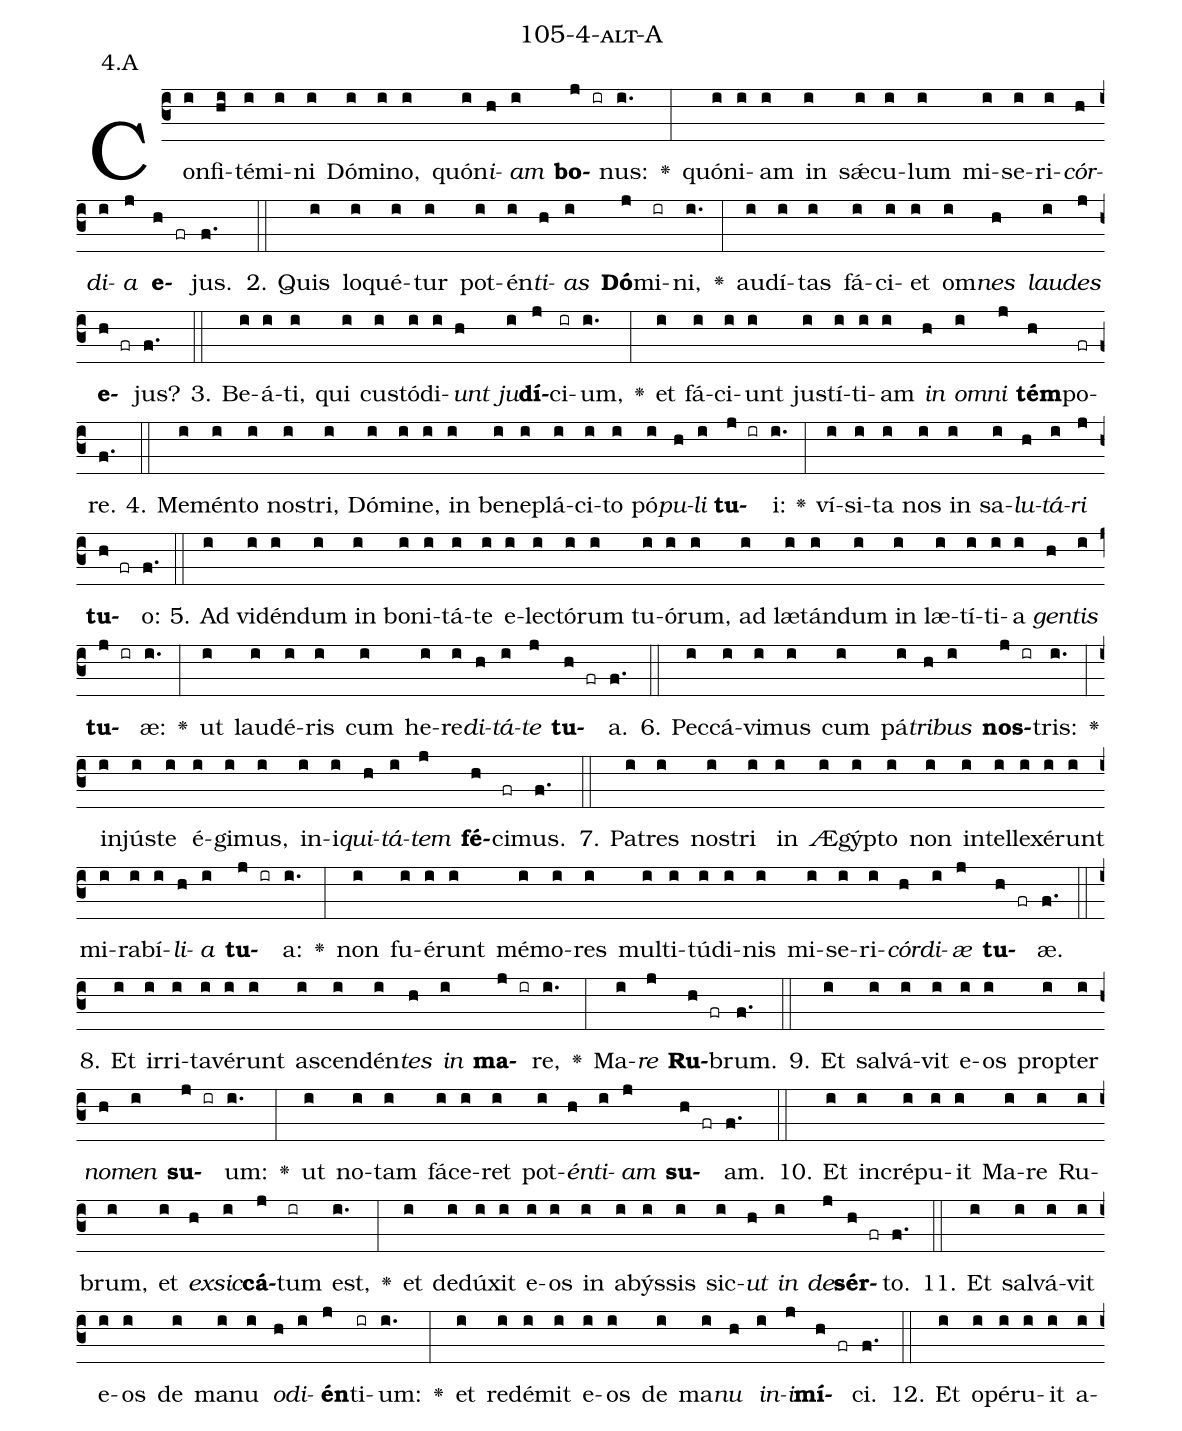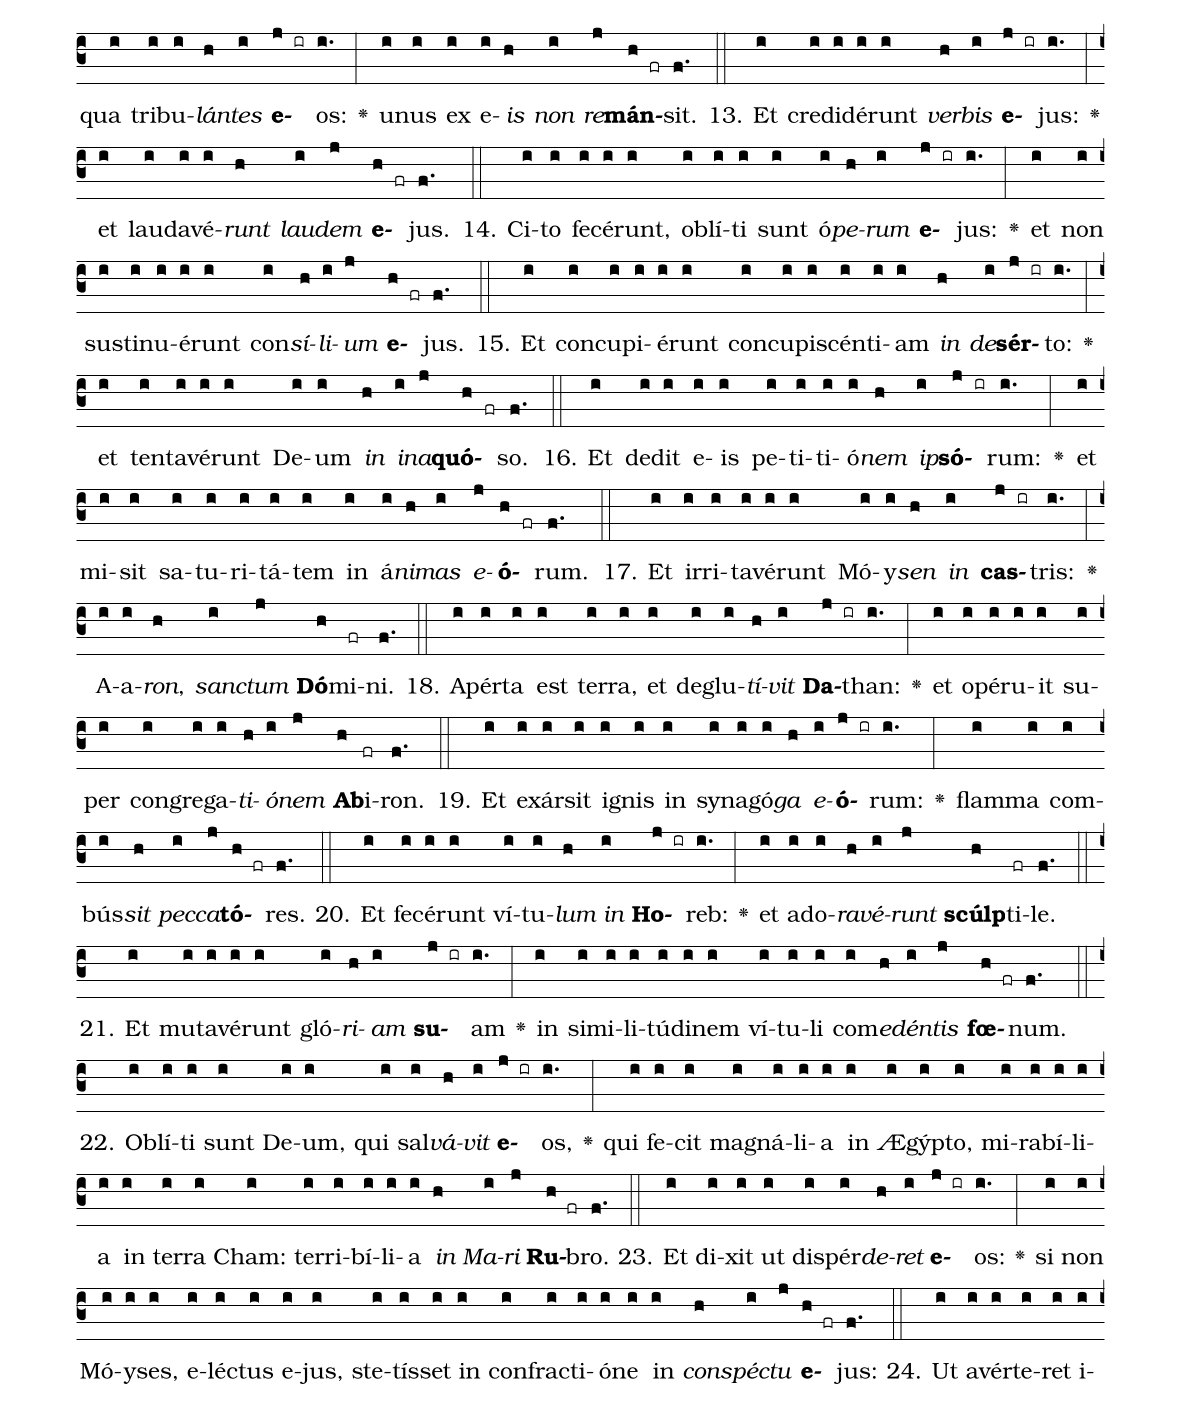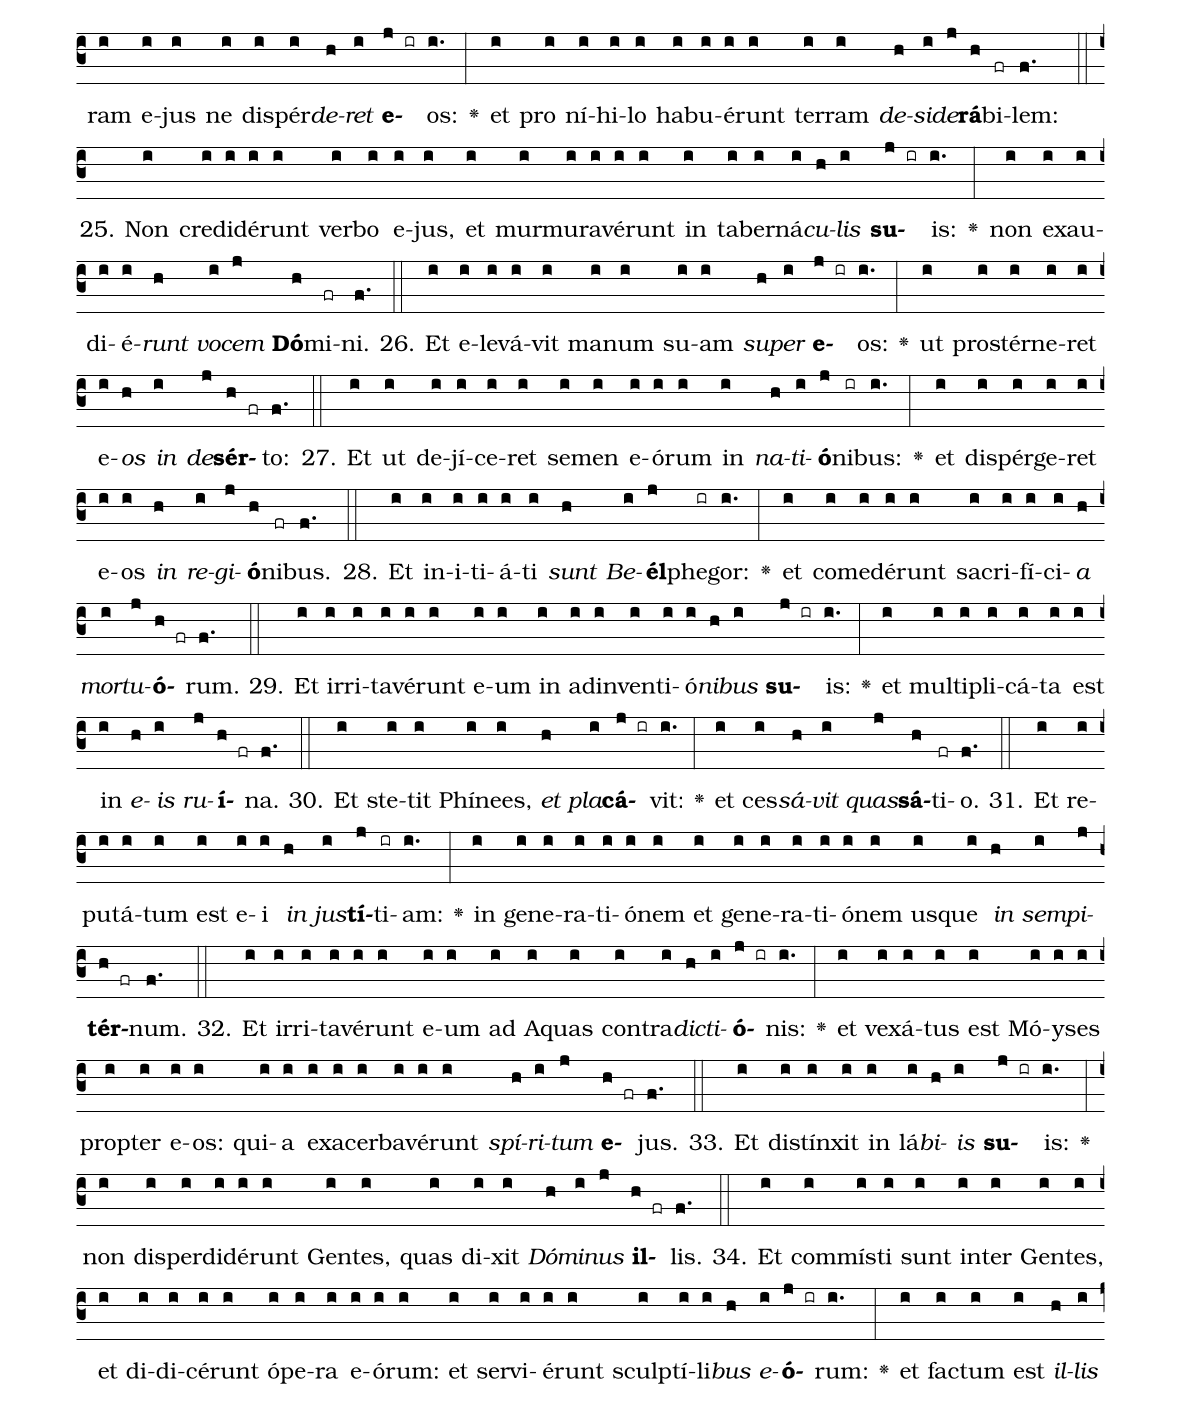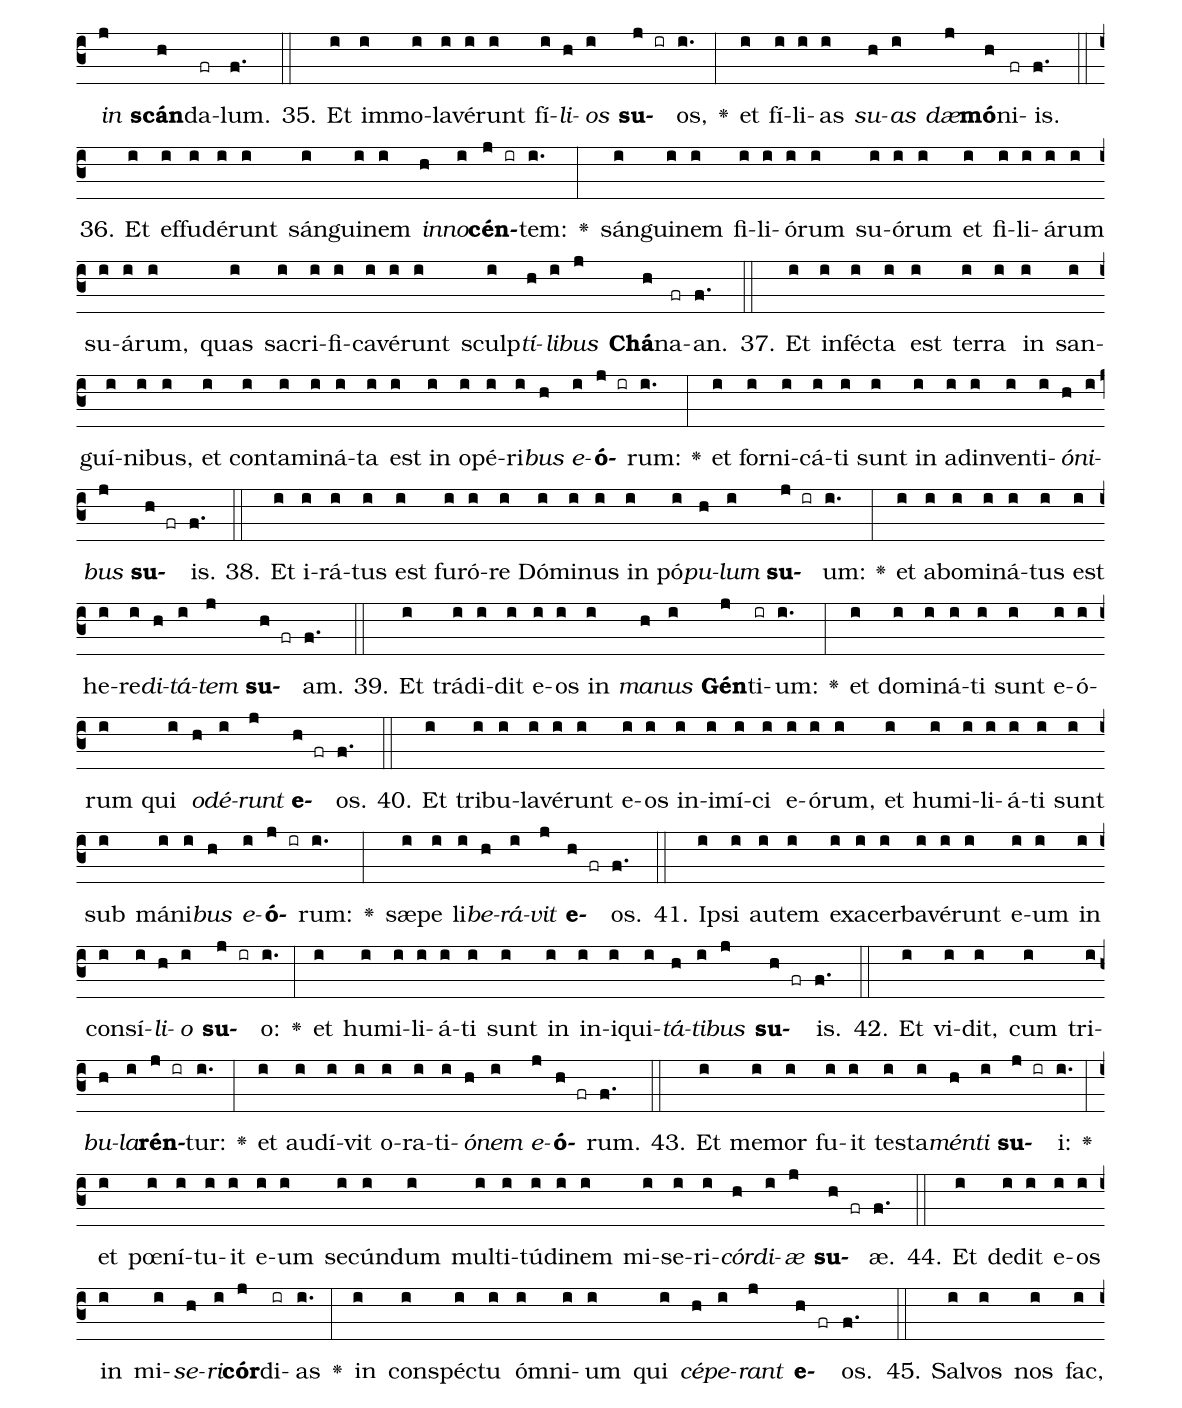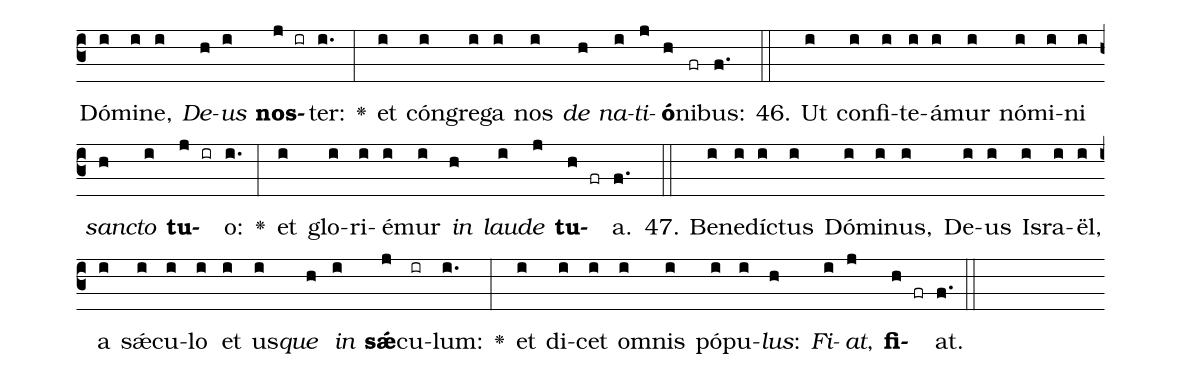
name: 105-4-alt-A;
annotation: 4.A;
%%
(c3)Con(i)fi(hi)té(i)mi(i)ni(i) Dó(i)mi(i)no,(i) quón(i)<i>i</i>(h)<i>am</i>(i) <b>bo</b>(j ir)nus:(i.) <v>\greheightstar</v>(:) quón(i)i(i)am(i) in(i) sǽ(i)cu(i)lum(i) mi(i)se(i)ri(i)<i>cór</i>(h)<i>di</i>(i)<i>a</i>(j) <b>e</b>(h fr)jus.(f.) (::)
2. Quis(i) lo(i)qué(i)tur(i) pot(i)én(i)<i>ti</i>(h)<i>as</i>(i) <b>Dó</b>(j)mi(ir)ni,(i.) <v>\greheightstar</v>(:) au(i)dí(i)tas(i) fá(i)ci(i)et(i) om(i)<i>nes</i>(h) <i>lau</i>(i)<i>des</i>(j) <b>e</b>(h fr)jus?(f.) (::)
3. Be(i)á(i)ti,(i) qui(i) cus(i)tó(i)di(i)<i>unt</i>(h) <i>ju</i>(i)<b>dí</b>(j)ci(ir)um,(i.) <v>\greheightstar</v>(:) et(i) fá(i)ci(i)unt(i) jus(i)tí(i)ti(i)am(i) <i>in</i>(h) <i>om</i>(i)<i>ni</i>(j) <b>tém</b>(h)po(fr)re.(f.) (::)
4. Me(i)mén(i)to(i) nos(i)tri,(i) Dó(i)mi(i)ne,(i) in(i) be(i)ne(i)plá(i)ci(i)to(i) pó(i)<i>pu</i>(h)<i>li</i>(i) <b>tu</b>(j ir)i:(i.) <v>\greheightstar</v>(:) ví(i)si(i)ta(i) nos(i) in(i) sa(i)<i>lu</i>(h)<i>tá</i>(i)<i>ri</i>(j) <b>tu</b>(h fr)o:(f.) (::)
5. Ad(i) vi(i)dén(i)dum(i) in(i) bo(i)ni(i)tá(i)te(i) e(i)lec(i)tó(i)rum(i) tu(i)ó(i)rum,(i) ad(i) læ(i)tán(i)dum(i) in(i) læ(i)tí(i)ti(i)a(i) <i>gen</i>(h)<i>tis</i>(i) <b>tu</b>(j ir)æ:(i.) <v>\greheightstar</v>(:) ut(i) lau(i)dé(i)ris(i) cum(i) he(i)re(i)<i>di</i>(h)<i>tá</i>(i)<i>te</i>(j) <b>tu</b>(h fr)a.(f.) (::)
6. Pec(i)cá(i)vi(i)mus(i) cum(i) pá(i)<i>tri</i>(h)<i>bus</i>(i) <b>nos</b>(j ir)tris:(i.) <v>\greheightstar</v>(:) in(i)jús(i)te(i) é(i)gi(i)mus,(i) in(i)i(i)<i>qui</i>(h)<i>tá</i>(i)<i>tem</i>(j) <b>fé</b>(h)ci(fr)mus.(f.) (::)
7. Pa(i)tres(i) nos(i)tri(i) in(i) Æ(i)gýp(i)to(i) non(i) in(i)tel(i)le(i)xé(i)runt(i) mi(i)ra(i)bí(i)<i>li</i>(h)<i>a</i>(i) <b>tu</b>(j ir)a:(i.) <v>\greheightstar</v>(:) non(i) fu(i)é(i)runt(i) mé(i)mo(i)res(i) mul(i)ti(i)tú(i)di(i)nis(i) mi(i)se(i)ri(i)<i>cór</i>(h)<i>di</i>(i)<i>æ</i>(j) <b>tu</b>(h fr)æ.(f.) (::)
8. Et(i) ir(i)ri(i)ta(i)vé(i)runt(i) a(i)scen(i)dén(i)<i>tes</i>(h) <i>in</i>(i) <b>ma</b>(j ir)re,(i.) <v>\greheightstar</v>(:) Ma(i)<i>re</i>(j) <b>Ru</b>(h fr)brum.(f.) (::)
9. Et(i) sal(i)vá(i)vit(i) e(i)os(i) prop(i)ter(i) <i>no</i>(h)<i>men</i>(i) <b>su</b>(j ir)um:(i.) <v>\greheightstar</v>(:) ut(i) no(i)tam(i) fá(i)ce(i)ret(i) pot(i)<i>én</i>(h)<i>ti</i>(i)<i>am</i>(j) <b>su</b>(h fr)am.(f.) (::)
10. Et(i) in(i)cré(i)pu(i)it(i) Ma(i)re(i) Ru(i)brum,(i) et(i) <i>ex</i>(h)<i>sic</i>(i)<b>cá</b>(j)tum(ir) est,(i.) <v>\greheightstar</v>(:) et(i) de(i)dú(i)xit(i) e(i)os(i) in(i) a(i)býs(i)sis(i) sic(i)<i>ut</i>(h) <i>in</i>(i) <i>de</i>(j)<b>sér</b>(h fr)to.(f.) (::)
11. Et(i) sal(i)vá(i)vit(i) e(i)os(i) de(i) ma(i)nu(i) <i>o</i>(h)<i>di</i>(i)<b>én</b>(j)ti(ir)um:(i.) <v>\greheightstar</v>(:) et(i) red(i)é(i)mit(i) e(i)os(i) de(i) ma(i)<i>nu</i>(h) <i>in</i>(i)<i>i</i>(j)<b>mí</b>(h fr)ci.(f.) (::)
12. Et(i) o(i)pé(i)ru(i)it(i) a(i)qua(i) tri(i)bu(i)<i>lán</i>(h)<i>tes</i>(i) <b>e</b>(j ir)os:(i.) <v>\greheightstar</v>(:) u(i)nus(i) ex(i) e(i)<i>is</i>(h) <i>non</i>(i) <i>re</i>(j)<b>mán</b>(h fr)sit.(f.) (::)
13. Et(i) cre(i)di(i)dé(i)runt(i) <i>ver</i>(h)<i>bis</i>(i) <b>e</b>(j ir)jus:(i.) <v>\greheightstar</v>(:) et(i) lau(i)da(i)vé(i)<i>runt</i>(h) <i>lau</i>(i)<i>dem</i>(j) <b>e</b>(h fr)jus.(f.) (::)
14. Ci(i)to(i) fe(i)cé(i)runt,(i) ob(i)lí(i)ti(i) sunt(i) ó(i)<i>pe</i>(h)<i>rum</i>(i) <b>e</b>(j ir)jus:(i.) <v>\greheightstar</v>(:) et(i) non(i) sus(i)ti(i)nu(i)é(i)runt(i) con(i)<i>sí</i>(h)<i>li</i>(i)<i>um</i>(j) <b>e</b>(h fr)jus.(f.) (::)
15. Et(i) con(i)cu(i)pi(i)é(i)runt(i) con(i)cu(i)pi(i)scén(i)ti(i)am(i) <i>in</i>(h) <i>de</i>(i)<b>sér</b>(j ir)to:(i.) <v>\greheightstar</v>(:) et(i) ten(i)ta(i)vé(i)runt(i) De(i)um(i) <i>in</i>(h) <i>in</i>(i)<i>a</i>(j)<b>quó</b>(h fr)so.(f.) (::)
16. Et(i) de(i)dit(i) e(i)is(i) pe(i)ti(i)ti(i)ó(i)<i>nem</i>(h) <i>ip</i>(i)<b>só</b>(j ir)rum:(i.) <v>\greheightstar</v>(:) et(i) mi(i)sit(i) sa(i)tu(i)ri(i)tá(i)tem(i) in(i) á(i)<i>ni</i>(h)<i>mas</i>(i) <i>e</i>(j)<b>ó</b>(h fr)rum.(f.) (::)
17. Et(i) ir(i)ri(i)ta(i)vé(i)runt(i) Mó(i)y(i)<i>sen</i>(h) <i>in</i>(i) <b>cas</b>(j ir)tris:(i.) <v>\greheightstar</v>(:) A(i)a(i)<i>ron</i>,(h) <i>sanc</i>(i)<i>tum</i>(j) <b>Dó</b>(h)mi(fr)ni.(f.) (::)
18. A(i)pér(i)ta(i) est(i) ter(i)ra,(i) et(i) de(i)glu(i)<i>tí</i>(h)<i>vit</i>(i) <b>Da</b>(j ir)than:(i.) <v>\greheightstar</v>(:) et(i) o(i)pé(i)ru(i)it(i) su(i)per(i) con(i)gre(i)ga(i)<i>ti</i>(h)<i>ó</i>(i)<i>nem</i>(j) <b>Ab</b>(h)i(fr)ron.(f.) (::)
19. Et(i) ex(i)ár(i)sit(i) i(i)gnis(i) in(i) sy(i)na(i)gó(i)<i>ga</i>(h) <i>e</i>(i)<b>ó</b>(j ir)rum:(i.) <v>\greheightstar</v>(:) flam(i)ma(i) com(i)bús(i)<i>sit</i>(h) <i>pec</i>(i)<i>ca</i>(j)<b>tó</b>(h fr)res.(f.) (::)
20. Et(i) fe(i)cé(i)runt(i) ví(i)tu(i)<i>lum</i>(h) <i>in</i>(i) <b>Ho</b>(j ir)reb:(i.) <v>\greheightstar</v>(:) et(i) ad(i)o(i)<i>ra</i>(h)<i>vé</i>(i)<i>runt</i>(j) <b>scúlp</b>(h)ti(fr)le.(f.) (::)
21. Et(i) mu(i)ta(i)vé(i)runt(i) gló(i)<i>ri</i>(h)<i>am</i>(i) <b>su</b>(j ir)am(i.) <v>\greheightstar</v>(:) in(i) si(i)mi(i)li(i)tú(i)di(i)nem(i) ví(i)tu(i)li(i) com(i)<i>e</i>(h)<i>dén</i>(i)<i>tis</i>(j) <b>fœ</b>(h fr)num.(f.) (::)
22. Ob(i)lí(i)ti(i) sunt(i) De(i)um,(i) qui(i) sal(i)<i>vá</i>(h)<i>vit</i>(i) <b>e</b>(j ir)os,(i.) <v>\greheightstar</v>(:) qui(i) fe(i)cit(i) ma(i)gná(i)li(i)a(i) in(i) Æ(i)gýp(i)to,(i) mi(i)ra(i)bí(i)li(i)a(i) in(i) ter(i)ra(i) Cham:(i) ter(i)ri(i)bí(i)li(i)a(i) <i>in</i>(h) <i>Ma</i>(i)<i>ri</i>(j) <b>Ru</b>(h fr)bro.(f.) (::)
23. Et(i) di(i)xit(i) ut(i) dis(i)pér(i)<i>de</i>(h)<i>ret</i>(i) <b>e</b>(j ir)os:(i.) <v>\greheightstar</v>(:) si(i) non(i) Mó(i)y(i)ses,(i) e(i)léc(i)tus(i) e(i)jus,(i) ste(i)tís(i)set(i) in(i) con(i)frac(i)ti(i)ó(i)ne(i) in(i) <i>con</i>(h)<i>spéc</i>(i)<i>tu</i>(j) <b>e</b>(h fr)jus:(f.) (::)
24. Ut(i) a(i)vér(i)te(i)ret(i) i(i)ram(i) e(i)jus(i) ne(i) dis(i)pér(i)<i>de</i>(h)<i>ret</i>(i) <b>e</b>(j ir)os:(i.) <v>\greheightstar</v>(:) et(i) pro(i) ní(i)hi(i)lo(i) ha(i)bu(i)é(i)runt(i) ter(i)ram(i) <i>de</i>(h)<i>si</i>(i)<i>de</i>(j)<b>rá</b>(h)bi(fr)lem:(f.) (::)
25. Non(i) cre(i)di(i)dé(i)runt(i) ver(i)bo(i) e(i)jus,(i) et(i) mur(i)mu(i)ra(i)vé(i)runt(i) in(i) ta(i)ber(i)ná(i)<i>cu</i>(h)<i>lis</i>(i) <b>su</b>(j ir)is:(i.) <v>\greheightstar</v>(:) non(i) ex(i)au(i)di(i)é(i)<i>runt</i>(h) <i>vo</i>(i)<i>cem</i>(j) <b>Dó</b>(h)mi(fr)ni.(f.) (::)
26. Et(i) e(i)le(i)vá(i)vit(i) ma(i)num(i) su(i)am(i) <i>su</i>(h)<i>per</i>(i) <b>e</b>(j ir)os:(i.) <v>\greheightstar</v>(:) ut(i) pro(i)stér(i)ne(i)ret(i) e(i)<i>os</i>(h) <i>in</i>(i) <i>de</i>(j)<b>sér</b>(h fr)to:(f.) (::)
27. Et(i) ut(i) de(i)jí(i)ce(i)ret(i) se(i)men(i) e(i)ó(i)rum(i) in(i) <i>na</i>(h)<i>ti</i>(i)<b>ó</b>(j)ni(ir)bus:(i.) <v>\greheightstar</v>(:) et(i) di(i)spér(i)ge(i)ret(i) e(i)os(i) <i>in</i>(h) <i>re</i>(i)<i>gi</i>(j)<b>ó</b>(h)ni(fr)bus.(f.) (::)
28. Et(i) in(i)i(i)ti(i)á(i)ti(i) <i>sunt</i>(h) <i>Be</i>(i)<b>él</b>(j)phe(ir)gor:(i.) <v>\greheightstar</v>(:) et(i) com(i)e(i)dé(i)runt(i) sa(i)cri(i)fí(i)ci(i)<i>a</i>(h) <i>mor</i>(i)<i>tu</i>(j)<b>ó</b>(h fr)rum.(f.) (::)
29. Et(i) ir(i)ri(i)ta(i)vé(i)runt(i) e(i)um(i) in(i) ad(i)in(i)ven(i)ti(i)ó(i)<i>ni</i>(h)<i>bus</i>(i) <b>su</b>(j ir)is:(i.) <v>\greheightstar</v>(:) et(i) mul(i)ti(i)pli(i)cá(i)ta(i) est(i) in(i) <i>e</i>(h)<i>is</i>(i) <i>ru</i>(j)<b>í</b>(h fr)na.(f.) (::)
30. Et(i) ste(i)tit(i) Phí(i)nees,(i) <i>et</i>(h) <i>pla</i>(i)<b>cá</b>(j ir)vit:(i.) <v>\greheightstar</v>(:) et(i) ces(i)<i>sá</i>(h)<i>vit</i>(i) <i>quas</i>(j)<b>sá</b>(h)ti(fr)o.(f.) (::)
31. Et(i) re(i)pu(i)tá(i)tum(i) est(i) e(i)i(i) <i>in</i>(h) <i>jus</i>(i)<b>tí</b>(j)ti(ir)am:(i.) <v>\greheightstar</v>(:) in(i) ge(i)ne(i)ra(i)ti(i)ó(i)nem(i) et(i) ge(i)ne(i)ra(i)ti(i)ó(i)nem(i) us(i)que(i) <i>in</i>(h) <i>sem</i>(i)<i>pi</i>(j)<b>tér</b>(h fr)num.(f.) (::)
32. Et(i) ir(i)ri(i)ta(i)vé(i)runt(i) e(i)um(i) ad(i) A(i)quas(i) con(i)tra(i)<i>dic</i>(h)<i>ti</i>(i)<b>ó</b>(j ir)nis:(i.) <v>\greheightstar</v>(:) et(i) ve(i)xá(i)tus(i) est(i) Mó(i)y(i)ses(i) prop(i)ter(i) e(i)os:(i) qui(i)a(i) ex(i)a(i)cer(i)ba(i)vé(i)runt(i) <i>spí</i>(h)<i>ri</i>(i)<i>tum</i>(j) <b>e</b>(h fr)jus.(f.) (::)
33. Et(i) di(i)stín(i)xit(i) in(i) lá(i)<i>bi</i>(h)<i>is</i>(i) <b>su</b>(j ir)is:(i.) <v>\greheightstar</v>(:) non(i) dis(i)per(i)di(i)dé(i)runt(i) Gen(i)tes,(i) quas(i) di(i)xit(i) <i>Dó</i>(h)<i>mi</i>(i)<i>nus</i>(j) <b>il</b>(h fr)lis.(f.) (::)
34. Et(i) com(i)mís(i)ti(i) sunt(i) in(i)ter(i) Gen(i)tes,(i) et(i) di(i)di(i)cé(i)runt(i) ó(i)pe(i)ra(i) e(i)ó(i)rum:(i) et(i) ser(i)vi(i)é(i)runt(i) sculp(i)tí(i)li(i)<i>bus</i>(h) <i>e</i>(i)<b>ó</b>(j ir)rum:(i.) <v>\greheightstar</v>(:) et(i) fac(i)tum(i) est(i) <i>il</i>(h)<i>lis</i>(i) <i>in</i>(j) <b>scán</b>(h)da(fr)lum.(f.) (::)
35. Et(i) im(i)mo(i)la(i)vé(i)runt(i) fí(i)<i>li</i>(h)<i>os</i>(i) <b>su</b>(j ir)os,(i.) <v>\greheightstar</v>(:) et(i) fí(i)li(i)as(i) <i>su</i>(h)<i>as</i>(i) <i>dæ</i>(j)<b>mó</b>(h)ni(fr)is.(f.) (::)
36. Et(i) ef(i)fu(i)dé(i)runt(i) sán(i)gui(i)nem(i) <i>in</i>(h)<i>no</i>(i)<b>cén</b>(j ir)tem:(i.) <v>\greheightstar</v>(:) sán(i)gui(i)nem(i) fi(i)li(i)ó(i)rum(i) su(i)ó(i)rum(i) et(i) fi(i)li(i)á(i)rum(i) su(i)á(i)rum,(i) quas(i) sa(i)cri(i)fi(i)ca(i)vé(i)runt(i) sculp(i)<i>tí</i>(h)<i>li</i>(i)<i>bus</i>(j) <b>Chá</b>(h)na(fr)an.(f.) (::)
37. Et(i) in(i)féc(i)ta(i) est(i) ter(i)ra(i) in(i) san(i)guí(i)ni(i)bus,(i) et(i) con(i)ta(i)mi(i)ná(i)ta(i) est(i) in(i) o(i)pé(i)ri(i)<i>bus</i>(h) <i>e</i>(i)<b>ó</b>(j ir)rum:(i.) <v>\greheightstar</v>(:) et(i) for(i)ni(i)cá(i)ti(i) sunt(i) in(i) ad(i)in(i)ven(i)ti(i)<i>ó</i>(h)<i>ni</i>(i)<i>bus</i>(j) <b>su</b>(h fr)is.(f.) (::)
38. Et(i) i(i)rá(i)tus(i) est(i) fu(i)ró(i)re(i) Dó(i)mi(i)nus(i) in(i) pó(i)<i>pu</i>(h)<i>lum</i>(i) <b>su</b>(j ir)um:(i.) <v>\greheightstar</v>(:) et(i) ab(i)o(i)mi(i)ná(i)tus(i) est(i) he(i)re(i)<i>di</i>(h)<i>tá</i>(i)<i>tem</i>(j) <b>su</b>(h fr)am.(f.) (::)
39. Et(i) trá(i)di(i)dit(i) e(i)os(i) in(i) <i>ma</i>(h)<i>nus</i>(i) <b>Gén</b>(j)ti(ir)um:(i.) <v>\greheightstar</v>(:) et(i) do(i)mi(i)ná(i)ti(i) sunt(i) e(i)ó(i)rum(i) qui(i) <i>o</i>(h)<i>dé</i>(i)<i>runt</i>(j) <b>e</b>(h fr)os.(f.) (::)
40. Et(i) tri(i)bu(i)la(i)vé(i)runt(i) e(i)os(i) in(i)i(i)mí(i)ci(i) e(i)ó(i)rum,(i) et(i) hu(i)mi(i)li(i)á(i)ti(i) sunt(i) sub(i) má(i)ni(i)<i>bus</i>(h) <i>e</i>(i)<b>ó</b>(j ir)rum:(i.) <v>\greheightstar</v>(:) sæ(i)pe(i) li(i)<i>be</i>(h)<i>rá</i>(i)<i>vit</i>(j) <b>e</b>(h fr)os.(f.) (::)
41. Ip(i)si(i) au(i)tem(i) ex(i)a(i)cer(i)ba(i)vé(i)runt(i) e(i)um(i) in(i) con(i)sí(i)<i>li</i>(h)<i>o</i>(i) <b>su</b>(j ir)o:(i.) <v>\greheightstar</v>(:) et(i) hu(i)mi(i)li(i)á(i)ti(i) sunt(i) in(i) in(i)i(i)qui(i)<i>tá</i>(h)<i>ti</i>(i)<i>bus</i>(j) <b>su</b>(h fr)is.(f.) (::)
42. Et(i) vi(i)dit,(i) cum(i) tri(i)<i>bu</i>(h)<i>la</i>(i)<b>rén</b>(j ir)tur:(i.) <v>\greheightstar</v>(:) et(i) au(i)dí(i)vit(i) o(i)ra(i)ti(i)<i>ó</i>(h)<i>nem</i>(i) <i>e</i>(j)<b>ó</b>(h fr)rum.(f.) (::)
43. Et(i) me(i)mor(i) fu(i)it(i) tes(i)ta(i)<i>mén</i>(h)<i>ti</i>(i) <b>su</b>(j ir)i:(i.) <v>\greheightstar</v>(:) et(i) pœ(i)ní(i)tu(i)it(i) e(i)um(i) se(i)cún(i)dum(i) mul(i)ti(i)tú(i)di(i)nem(i) mi(i)se(i)ri(i)<i>cór</i>(h)<i>di</i>(i)<i>æ</i>(j) <b>su</b>(h fr)æ.(f.) (::)
44. Et(i) de(i)dit(i) e(i)os(i) in(i) mi(i)<i>se</i>(h)<i>ri</i>(i)<b>cór</b>(j)di(ir)as(i.) <v>\greheightstar</v>(:) in(i) con(i)spéc(i)tu(i) óm(i)ni(i)um(i) qui(i) <i>cé</i>(h)<i>pe</i>(i)<i>rant</i>(j) <b>e</b>(h fr)os.(f.) (::)
45. Sal(i)vos(i) nos(i) fac,(i) Dó(i)mi(i)ne,(i) <i>De</i>(h)<i>us</i>(i) <b>nos</b>(j ir)ter:(i.) <v>\greheightstar</v>(:) et(i) cón(i)gre(i)ga(i) nos(i) <i>de</i>(h) <i>na</i>(i)<i>ti</i>(j)<b>ó</b>(h)ni(fr)bus:(f.) (::)
46. Ut(i) con(i)fi(i)te(i)á(i)mur(i) nó(i)mi(i)ni(i) <i>sanc</i>(h)<i>to</i>(i) <b>tu</b>(j ir)o:(i.) <v>\greheightstar</v>(:) et(i) glo(i)ri(i)é(i)mur(i) <i>in</i>(h) <i>lau</i>(i)<i>de</i>(j) <b>tu</b>(h fr)a.(f.) (::)
47. Be(i)ne(i)díc(i)tus(i) Dó(i)mi(i)nus,(i) De(i)us(i) Is(i)ra(i)ël,(i) a(i) sǽ(i)cu(i)lo(i) et(i) us(i)<i>que</i>(h) <i>in</i>(i) <b>sǽ</b>(j)cu(ir)lum:(i.) <v>\greheightstar</v>(:) et(i) di(i)cet(i) om(i)nis(i) pó(i)pu(i)<i>lus</i>:(h) <i>Fi</i>(i)<i>at</i>,(j) <b>fi</b>(h fr)at.(f.) (::)
